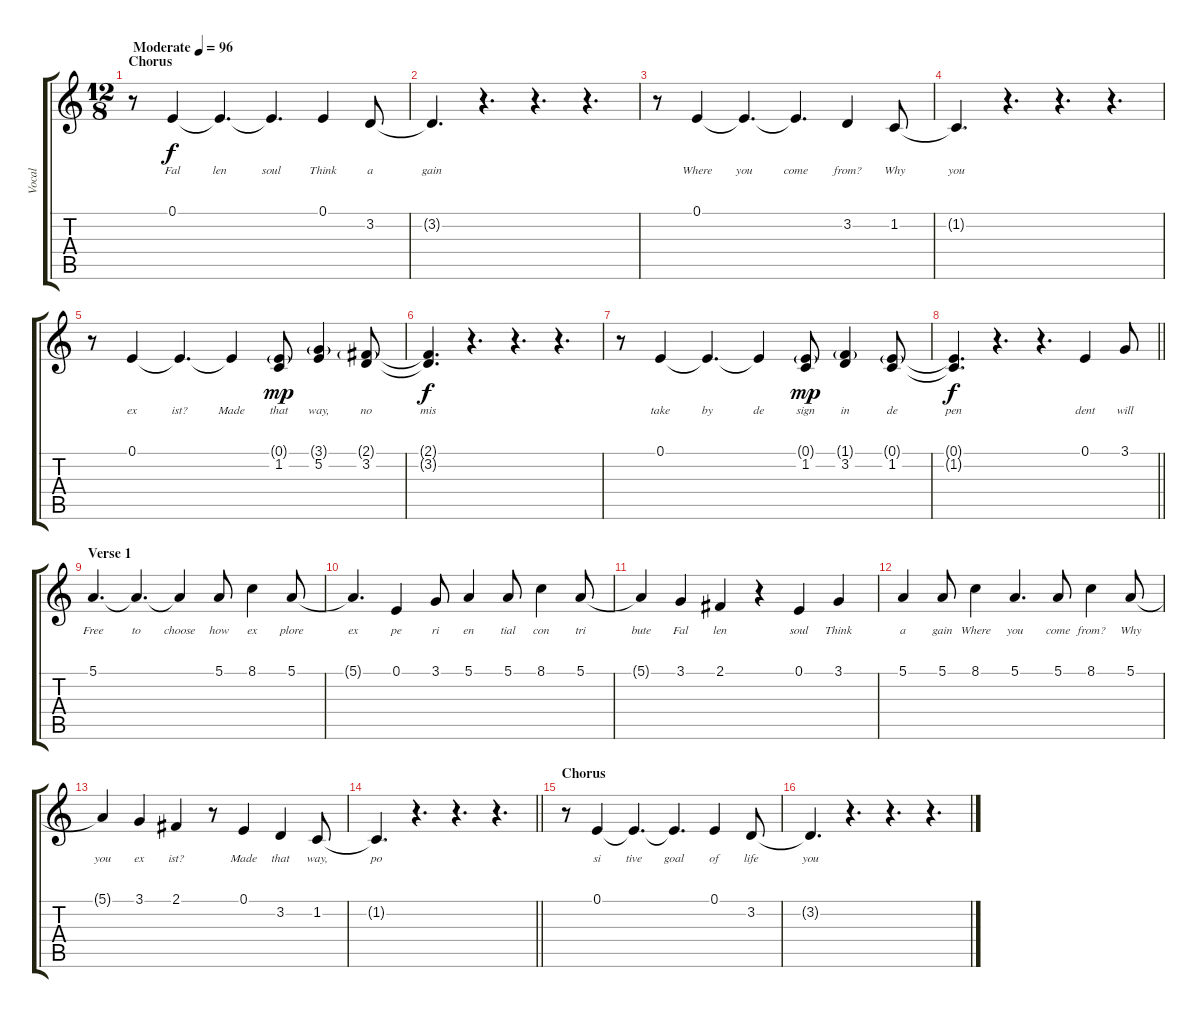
\track ("Vocal" "Vocal") {instrument acousticgrandpiano}
\staff {score tabs}
\tuning (E4 B3 G3 D3 A2 E2) {hide}
\ts (12 8)
\section ("" "Chorus")
\tempo (96 "Moderate")
\clef g2
\ks c
r.8{dy f instrument acousticgrandpiano} 0.1.4{lyrics (0 "Fal") lyrics (1 "") lyrics (2 "") lyrics (3 "") lyrics (4 "")} 0.1{t}.4{d lyrics (0 "len") lyrics (1 "") lyrics (2 "") lyrics (3 "") lyrics (4 "")} 0.1{t}.4{d lyrics (0 "soul") lyrics (1 "") lyrics (2 "") lyrics (3 "") lyrics (4 "")} 0.1.4{lyrics (0 "Think") lyrics (1 "") lyrics (2 "") lyrics (3 "") lyrics (4 "")} 3.2.8{lyrics (0 "a") lyrics (1 "") lyrics (2 "") lyrics (3 "") lyrics (4 "")} |
3.2{t}.4{d lyrics (0 "gain") lyrics (1 "") lyrics (2 "") lyrics (3 "") lyrics (4 "")} r.4{d} r.4{d} r.4{d} |
r.8 0.1.4{lyrics (0 "Where") lyrics (1 "") lyrics (2 "") lyrics (3 "") lyrics (4 "")} 0.1{t}.4{d lyrics (0 "you") lyrics (1 "") lyrics (2 "") lyrics (3 "") lyrics (4 "")} 0.1{t}.4{d lyrics (0 "come") lyrics (1 "") lyrics (2 "") lyrics (3 "") lyrics (4 "")} 3.2.4{lyrics (0 "from?") lyrics (1 "") lyrics (2 "") lyrics (3 "") lyrics (4 "")} 1.2.8{lyrics (0 "Why") lyrics (1 "") lyrics (2 "") lyrics (3 "") lyrics (4 "")} |
1.2{t}.4{d lyrics (0 "you") lyrics (1 "") lyrics (2 "") lyrics (3 "") lyrics (4 "")} r.4{d} r.4{d} r.4{d} |
r.8 0.1.4{lyrics (0 "ex") lyrics (1 "") lyrics (2 "") lyrics (3 "") lyrics (4 "")} 0.1{t}.4{d lyrics (0 "ist?") lyrics (1 "") lyrics (2 "") lyrics (3 "") lyrics (4 "")} 0.1{t}.4{lyrics (0 "Made") lyrics (1 "") lyrics (2 "") lyrics (3 "") lyrics (4 "")} (0.1{g} 1.2).8{lyrics (0 "that") lyrics (1 "") lyrics (2 "") lyrics (3 "") lyrics (4 "") dy mp} (3.1{g} 5.2).4{lyrics (0 "way,") lyrics (1 "") lyrics (2 "") lyrics (3 "") lyrics (4 "")} (2.1{g} 3.2).8{lyrics (0 "no") lyrics (1 "") lyrics (2 "") lyrics (3 "") lyrics (4 "")} |
(2.1{t} 3.2{t}).4{d lyrics (0 "mis") lyrics (1 "") lyrics (2 "") lyrics (3 "") lyrics (4 "") dy f} r.4{d} r.4{d} r.4{d} |
r.8 0.1.4{lyrics (0 "take") lyrics (1 "") lyrics (2 "") lyrics (3 "") lyrics (4 "")} 0.1{t}.4{d lyrics (0 "by") lyrics (1 "") lyrics (2 "") lyrics (3 "") lyrics (4 "")} 0.1{t}.4{lyrics (0 "de") lyrics (1 "") lyrics (2 "") lyrics (3 "") lyrics (4 "")} (0.1{g} 1.2).8{lyrics (0 "sign") lyrics (1 "") lyrics (2 "") lyrics (3 "") lyrics (4 "") dy mp} (1.1{g} 3.2).4{lyrics (0 "in") lyrics (1 "") lyrics (2 "") lyrics (3 "") lyrics (4 "")} (0.1{g} 1.2).8{lyrics (0 "de") lyrics (1 "") lyrics (2 "") lyrics (3 "") lyrics (4 "")} |
\barLineRight lightlight
(0.1{t} 1.2{t}).4{d lyrics (0 "pen") lyrics (1 "") lyrics (2 "") lyrics (3 "") lyrics (4 "") dy f} r.4{d} r.4{d} 0.1.4{lyrics (0 "dent") lyrics (1 "") lyrics (2 "") lyrics (3 "") lyrics (4 "")} 3.1.8{lyrics (0 "will") lyrics (1 "") lyrics (2 "") lyrics (3 "") lyrics (4 "")} |
\section ("" "Verse 1")
5.1.4{d lyrics (0 "Free") lyrics (1 "") lyrics (2 "") lyrics (3 "") lyrics (4 "")} 5.1{t}.4{d lyrics (0 "to") lyrics (1 "") lyrics (2 "") lyrics (3 "") lyrics (4 "")} 5.1{t}.4{lyrics (0 "choose") lyrics (1 "") lyrics (2 "") lyrics (3 "") lyrics (4 "")} 5.1.8{lyrics (0 "how") lyrics (1 "") lyrics (2 "") lyrics (3 "") lyrics (4 "")} 8.1.4{lyrics (0 "ex") lyrics (1 "") lyrics (2 "") lyrics (3 "") lyrics (4 "")} 5.1.8{lyrics (0 "plore") lyrics (1 "") lyrics (2 "") lyrics (3 "") lyrics (4 "")} |
5.1{t}.4{d lyrics (0 "ex") lyrics (1 "") lyrics (2 "") lyrics (3 "") lyrics (4 "")} 0.1.4{lyrics (0 "pe") lyrics (1 "") lyrics (2 "") lyrics (3 "") lyrics (4 "")} 3.1.8{lyrics (0 "ri") lyrics (1 "") lyrics (2 "") lyrics (3 "") lyrics (4 "")} 5.1.4{lyrics (0 "en") lyrics (1 "") lyrics (2 "") lyrics (3 "") lyrics (4 "")} 5.1.8{lyrics (0 "tial") lyrics (1 "") lyrics (2 "") lyrics (3 "") lyrics (4 "")} 8.1.4{lyrics (0 "con") lyrics (1 "") lyrics (2 "") lyrics (3 "") lyrics (4 "")} 5.1.8{lyrics (0 "tri") lyrics (1 "") lyrics (2 "") lyrics (3 "") lyrics (4 "")} |
5.1{t}.4{lyrics (0 "bute") lyrics (1 "") lyrics (2 "") lyrics (3 "") lyrics (4 "")} 3.1.4{lyrics (0 "Fal") lyrics (1 "") lyrics (2 "") lyrics (3 "") lyrics (4 "")} 2.1.4{lyrics (0 "len") lyrics (1 "") lyrics (2 "") lyrics (3 "") lyrics (4 "")} r.4 0.1.4{lyrics (0 "soul") lyrics (1 "") lyrics (2 "") lyrics (3 "") lyrics (4 "")} 3.1.4{lyrics (0 "Think") lyrics (1 "") lyrics (2 "") lyrics (3 "") lyrics (4 "")} |
5.1.4{lyrics (0 "a") lyrics (1 "") lyrics (2 "") lyrics (3 "") lyrics (4 "")} 5.1.8{lyrics (0 "gain") lyrics (1 "") lyrics (2 "") lyrics (3 "") lyrics (4 "")} 8.1.4{lyrics (0 "Where") lyrics (1 "") lyrics (2 "") lyrics (3 "") lyrics (4 "")} 5.1.4{d lyrics (0 "you") lyrics (1 "") lyrics (2 "") lyrics (3 "") lyrics (4 "")} 5.1.8{lyrics (0 "come") lyrics (1 "") lyrics (2 "") lyrics (3 "") lyrics (4 "")} 8.1.4{lyrics (0 "from?") lyrics (1 "") lyrics (2 "") lyrics (3 "") lyrics (4 "")} 5.1.8{lyrics (0 "Why") lyrics (1 "") lyrics (2 "") lyrics (3 "") lyrics (4 "")} |
5.1{t}.4{lyrics (0 "you") lyrics (1 "") lyrics (2 "") lyrics (3 "") lyrics (4 "")} 3.1.4{lyrics (0 "ex") lyrics (1 "") lyrics (2 "") lyrics (3 "") lyrics (4 "")} 2.1.4{lyrics (0 "ist?") lyrics (1 "") lyrics (2 "") lyrics (3 "") lyrics (4 "")} r.8 0.1.4{lyrics (0 "Made") lyrics (1 "") lyrics (2 "") lyrics (3 "") lyrics (4 "")} 3.2.4{lyrics (0 "that") lyrics (1 "") lyrics (2 "") lyrics (3 "") lyrics (4 "")} 1.2.8{lyrics (0 "way,") lyrics (1 "") lyrics (2 "") lyrics (3 "") lyrics (4 "")} |
\barLineRight lightlight
1.2{t}.4{d lyrics (0 "po") lyrics (1 "") lyrics (2 "") lyrics (3 "") lyrics (4 "")} r.4{d} r.4{d} r.4{d} |
\section ("" "Chorus")
r.8 0.1.4{lyrics (0 "si") lyrics (1 "") lyrics (2 "") lyrics (3 "") lyrics (4 "")} 0.1{t}.4{d lyrics (0 "tive") lyrics (1 "") lyrics (2 "") lyrics (3 "") lyrics (4 "")} 0.1{t}.4{d lyrics (0 "goal") lyrics (1 "") lyrics (2 "") lyrics (3 "") lyrics (4 "")} 0.1.4{lyrics (0 "of") lyrics (1 "") lyrics (2 "") lyrics (3 "") lyrics (4 "")} 3.2.8{lyrics (0 "life") lyrics (1 "") lyrics (2 "") lyrics (3 "") lyrics (4 "")} |
3.2{t}.4{d lyrics (0 "you") lyrics (1 "") lyrics (2 "") lyrics (3 "") lyrics (4 "")} r.4{d} r.4{d} r.4{d}
